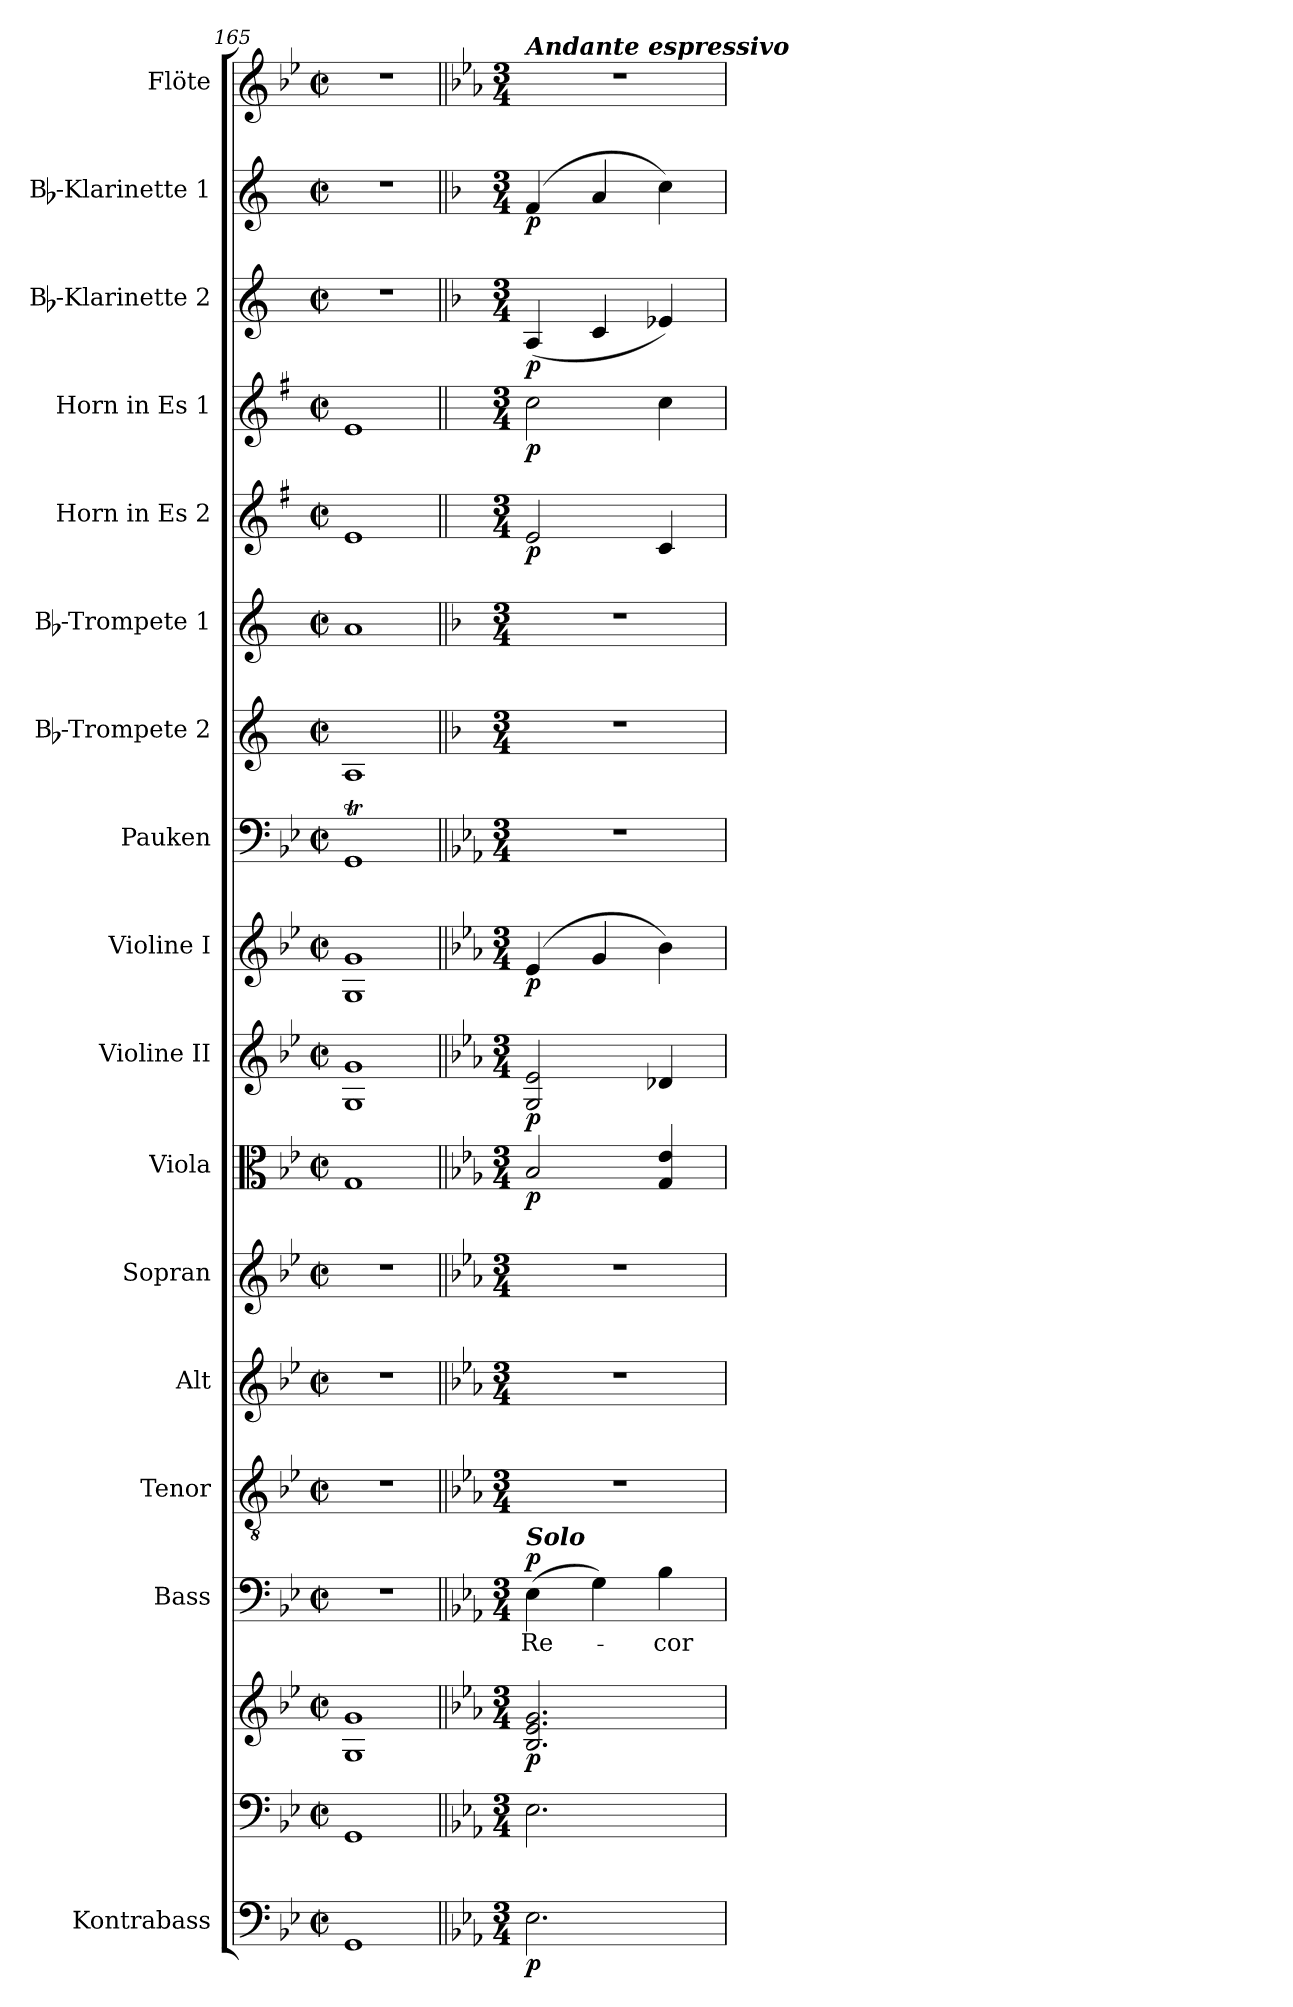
**kern	**dynam	**kern	**kern	**dynam	**kern	**text	**dynam	**kern	**kern	**kern	**kern	**dynam	**kern	**dynam	**kern	**dynam	**kern	**kern	**kern	**kern	**dynam	**kern	**dynam	**kern	**dynam	**kern	**dynam	**kern
*part17	*part17	*part16	*part16	*part16	*part15	*part15	*part15	*part14	*part13	*part12	*part11	*part11	*part10	*part10	*part9	*part9	*part8	*part7	*part6	*part5	*part5	*part4	*part4	*part3	*part3	*part2	*part2	*part1
*staff18	*staff18	*staff17	*staff16	*staff16/17	*staff15	*staff15	*staff15	*staff14	*staff13	*staff12	*staff11	*staff11	*staff10	*staff10	*staff9	*staff9	*staff8	*staff7	*staff6	*staff5	*staff5	*staff4	*staff4	*staff3	*staff3	*staff2	*staff2	*staff1
*I"Kontrabass	*	*	*	*	*I"Bass	*	*	*I"Tenor	*I"Alt	*I"Sopran	*I"Viola	*	*I"Violine II	*	*I"Violine I	*	*I"Pauken	*I"Bb-Trompete 2	*I"Bb-Trompete 1	*I"Horn in Es 2	*	*I"Horn in Es 1	*	*I"Bb-Klarinette 2	*	*I"Bb-Klarinette 1	*	*I"Flöte
*I'Kb.	*	*	*	*	*I'B.	*	*	*I'T.	*I'A.	*I'S.	*I'Vla.	*	*I'Vl. II	*	*I'Vl. I	*	*I'Pk.	*I'Bb Trp. 2	*I'Bb Trp. 1	*	*	*	*	*I'Bb Kl. 2	*	*I'Bb Kl. 1	*	*I'Fl.
*clefF4	*	*clefF4	*clefG2	*	*clefF4	*	*	*clefGv2	*clefG2	*clefG2	*clefC3	*	*clefG2	*	*clefG2	*	*clefF4	*clefG2	*clefG2	*clefG2	*	*clefG2	*	*clefG2	*	*clefG2	*	*clefG2
*ITrd7c12	*	*	*	*	*	*	*	*	*	*	*	*	*	*	*	*	*	*ITrd1c2	*ITrd1c2	*ITrd5c9	*	*ITrd5c9	*	*ITrd1c2	*	*ITrd1c2	*	*
*k[b-e-]	*	*k[b-e-]	*k[b-e-]	*	*k[b-e-]	*	*	*k[b-e-]	*k[b-e-]	*k[b-e-]	*k[b-e-]	*	*k[b-e-]	*	*k[b-e-]	*	*k[b-e-]	*k[b-e-]	*k[b-e-]	*k[b-e-]	*	*k[b-e-]	*	*k[b-e-]	*	*k[b-e-]	*	*k[b-e-]
*B-:	*	*B-:	*B-:	*	*B-:	*	*	*B-:	*B-:	*B-:	*B-:	*	*B-:	*	*B-:	*	*B-:	*B-:	*B-:	*B-:	*	*B-:	*	*B-:	*	*B-:	*	*B-:
*M2/2	*	*M2/2	*M2/2	*	*M2/2	*	*	*M2/2	*M2/2	*M2/2	*M2/2	*	*M2/2	*	*M2/2	*	*M2/2	*M2/2	*M2/2	*M2/2	*	*M2/2	*	*M2/2	*	*M2/2	*	*M2/2
*met(c|)	*	*met(c|)	*met(c|)	*	*met(c|)	*	*	*met(c|)	*met(c|)	*met(c|)	*met(c|)	*	*met(c|)	*	*met(c|)	*	*met(c|)	*met(c|)	*met(c|)	*met(c|)	*	*met(c|)	*	*met(c|)	*	*met(c|)	*	*met(c|)
=165	=165	=165	=165	=165	=165	=165	=165	=165	=165	=165	=165	=165	=165	=165	=165	=165	=165	=165	=165	=165	=165	=165	=165	=165	=165	=165	=165	=165
1GGG	.	1GG	1G 1g	.	1r	.	.	1r	1r	1r	1G	.	1G 1g	.	1G 1g	.	1GGT	1G	1g	1G	.	1G	.	1r	.	1r	.	1r
=166||	=166||	=166||	=166||	=166||	=166||	=166||	=166||	=166||	=166||	=166||	=166||	=166||	=166||	=166||	=166||	=166||	=166||	=166||	=166||	=166||	=166||	=166||	=166||	=166||	=166||	=166||	=166||	=166||
*k[b-e-a-]	*	*k[b-e-a-]	*k[b-e-a-]	*	*k[b-e-a-]	*	*	*k[b-e-a-]	*k[b-e-a-]	*k[b-e-a-]	*k[b-e-a-]	*	*k[b-e-a-]	*	*k[b-e-a-]	*	*k[b-e-a-]	*k[b-e-a-]	*k[b-e-a-]	*k[b-e-a-]	*	*k[b-e-a-]	*	*k[b-e-a-]	*	*k[b-e-a-]	*	*k[b-e-a-]
*E-:	*	*E-:	*E-:	*	*E-:	*	*	*E-:	*E-:	*E-:	*E-:	*	*E-:	*	*E-:	*	*E-:	*E-:	*E-:	*E-:	*	*E-:	*	*E-:	*	*E-:	*	*E-:
*M3/4	*	*M3/4	*M3/4	*	*M3/4	*	*	*M3/4	*M3/4	*M3/4	*M3/4	*	*M3/4	*	*M3/4	*	*M3/4	*M3/4	*M3/4	*M3/4	*	*M3/4	*	*M3/4	*	*M3/4	*	*M3/4
!	!	!	!	!	!	!	!	!	!	!	!	!	!	!	!	!	!	!	!	!	!	!	!	!	!	!	!	!LO:TX:a:Bi:t=Andante espressivo
!	!	!	!	!	!LO:TX:a:Bi:t=Solo	!	!	!	!	!	!	!	!	!	!	!	!	!	!	!	!	!	!	!	!	!	!	!
!	!LO:DY:b	!	!	!LO:DY:b	!	!LO:LY:b	!LO:DY:a	!	!	!	!	!LO:DY:b	!	!LO:DY:b	!	!LO:DY:b	!	!	!	!	!LO:DY:b	!	!LO:DY:b	!	!LO:DY:b	!	!LO:DY:b	!
2.EE-\	p	2.E-\	2.B-/ 2.e-/ 2.g/	p	(>4E-\	Re-	p	2.r	2.r	2.r	2B-/	p	2G/ 2e-/	p	(>4e-/	p	2.r	2.r	2.r	2G/	p	2e-\	p	(<4G/	p	(>4e-/	p	2.r
.	.	.	.	.	4G\)	.	.	.	.	.	.	.	.	.	4g/	.	.	.	.	.	.	.	.	4B-/	.	4g/	.	.
!	!	!	!	!	!	!LO:LY:b	!	!	!	!	!	!	!	!	!	!	!	!	!	!	!	!	!	!	!	!	!	!
.	.	.	.	.	4B-\	-cor-	.	.	.	.	4G/ 4e-/	.	4d-X/	.	4b-\)	.	.	.	.	4E-/	.	4e-\	.	4d-X/)	.	4b-\)	.	.
=	=	=	=	=	=	=	=	=	=	=	=	=	=	=	=	=	=	=	=	=	=	=	=	=	=	=	=	=
*-	*-	*-	*-	*-	*-	*-	*-	*-	*-	*-	*-	*-	*-	*-	*-	*-	*-	*-	*-	*-	*-	*-	*-	*-	*-	*-	*-	*-
